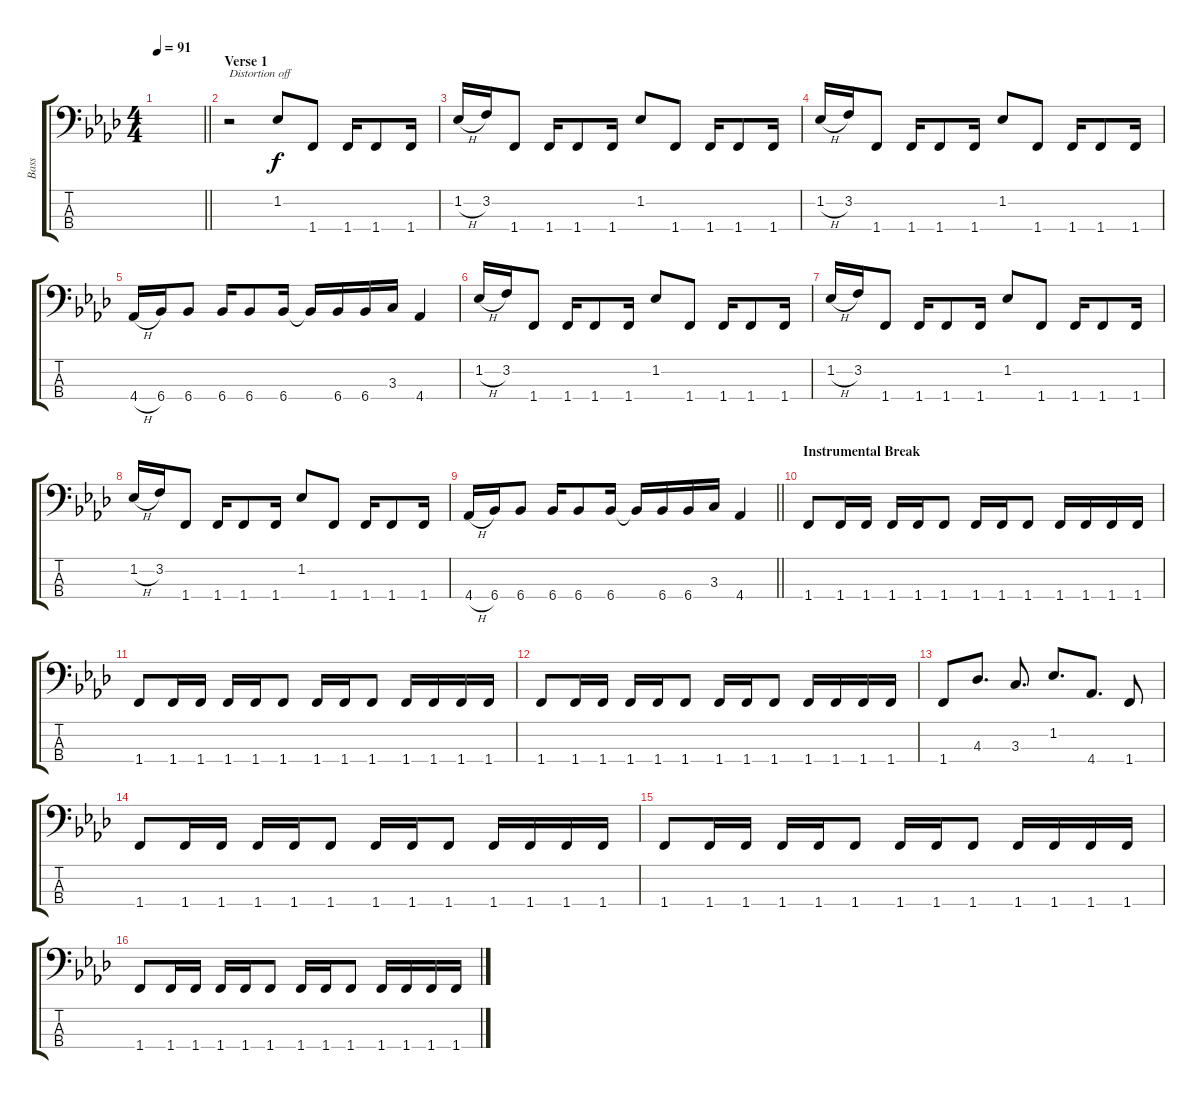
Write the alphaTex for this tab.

\track ("Bass" "Bass") {instrument electricbassfinger}
\staff {score tabs}
\tuning (G2 D2 A1 E1) {hide}
\ts (4 4)
\tempo 91
\clef f4
\barLineRight lightlight
\ks fminor
|
\section ("" "Verse 1")
r.2{txt "Distortion off" instrument electricbassfinger} 1.2.8 1.4.8 1.4.16 1.4.8 1.4.16 |
1.2{h}.16 3.2.16 1.4.8 1.4.16 1.4.8 1.4.16 1.2.8 1.4.8 1.4.16 1.4.8 1.4.16 |
1.2{h}.16 3.2.16 1.4.8 1.4.16 1.4.8 1.4.16 1.2.8 1.4.8 1.4.16 1.4.8 1.4.16 |
4.4{h}.16 6.4.16 6.4.8 6.4.16 6.4.8 6.4.16 6.4{t}.16 6.4.16 6.4.16 3.3.16 4.4.4 |
1.2{h}.16 3.2.16 1.4.8 1.4.16 1.4.8 1.4.16 1.2.8 1.4.8 1.4.16 1.4.8 1.4.16 |
1.2{h}.16 3.2.16 1.4.8 1.4.16 1.4.8 1.4.16 1.2.8 1.4.8 1.4.16 1.4.8 1.4.16 |
1.2{h}.16 3.2.16 1.4.8 1.4.16 1.4.8 1.4.16 1.2.8 1.4.8 1.4.16 1.4.8 1.4.16 |
\barLineRight lightlight
4.4{h}.16 6.4.16 6.4.8 6.4.16 6.4.8 6.4.16 6.4{t}.16 6.4.16 6.4.16 3.3.16 4.4.4 |
\section ("" "Instrumental Break")
1.4.8 1.4.16 1.4.16 1.4.16 1.4.16 1.4.8 1.4.16 1.4.16 1.4.8 1.4.16 1.4.16 1.4.16 1.4.16 |
1.4.8 1.4.16 1.4.16 1.4.16 1.4.16 1.4.8 1.4.16 1.4.16 1.4.8 1.4.16 1.4.16 1.4.16 1.4.16 |
1.4.8 1.4.16 1.4.16 1.4.16 1.4.16 1.4.8 1.4.16 1.4.16 1.4.8 1.4.16 1.4.16 1.4.16 1.4.16 |
1.4.8 4.3.8{d} 3.3.8{d} 1.2.8{d} 4.4.8{d} 1.4.8 |
1.4.8 1.4.16 1.4.16 1.4.16 1.4.16 1.4.8 1.4.16 1.4.16 1.4.8 1.4.16 1.4.16 1.4.16 1.4.16 |
1.4.8 1.4.16 1.4.16 1.4.16 1.4.16 1.4.8 1.4.16 1.4.16 1.4.8 1.4.16 1.4.16 1.4.16 1.4.16 |
1.4.8 1.4.16 1.4.16 1.4.16 1.4.16 1.4.8 1.4.16 1.4.16 1.4.8 1.4.16 1.4.16 1.4.16 1.4.16
